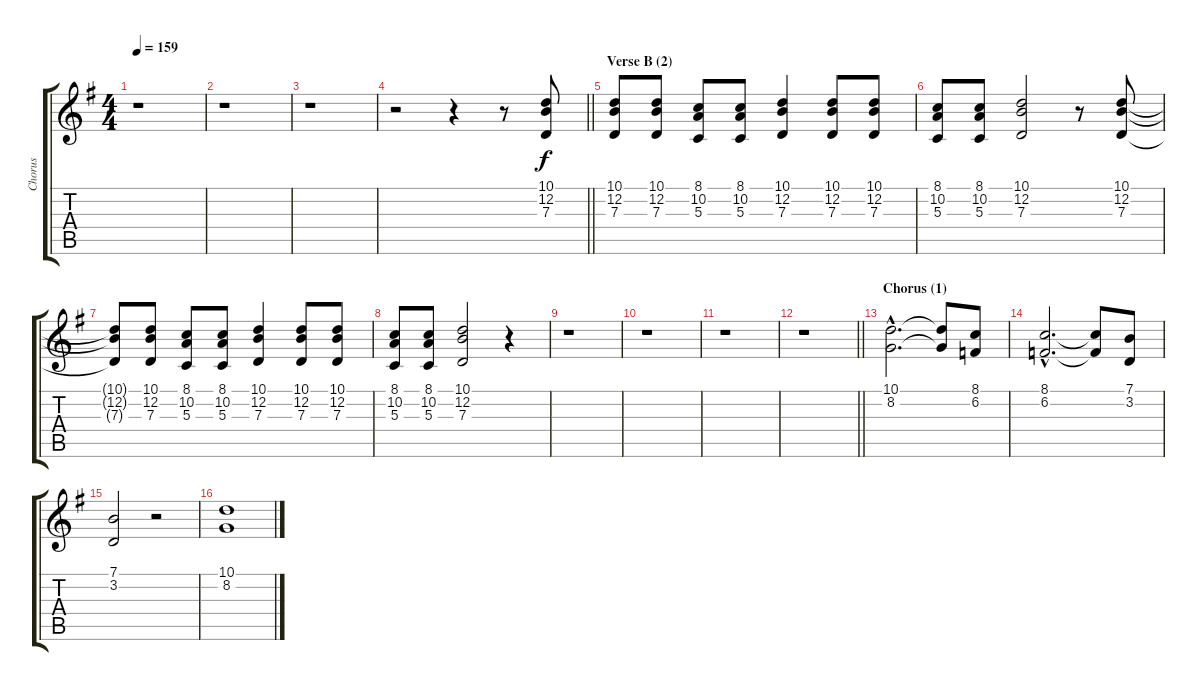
\track ("Chorus" "Chorus") {instrument sopranosax}
\staff {score tabs}
\tuning (E4 B3 G3 D3 A2 E2) {hide}
\ts (4 4)
\tempo 159
\clef g2
\ks g
r.1{dy f} |
r.1 |
r.1 |
\barLineRight lightlight
r.2 r.4 r.8 (10.1 12.2 7.3).8 |
\section ("" "Verse B (2)")
(10.1 12.2 7.3).8 (10.1 12.2 7.3).8 (8.1 10.2 5.3).8 (8.1 10.2 5.3).8 (10.1 12.2 7.3).4 (10.1 12.2 7.3).8 (10.1 12.2 7.3).8 |
(8.1 10.2 5.3).8 (8.1 10.2 5.3).8 (10.1 12.2 7.3).2 r.8 (10.1 12.2 7.3).8 |
(10.1{t} 12.2{t} 7.3{t}).8 (10.1 12.2 7.3).8 (8.1 10.2 5.3).8 (8.1 10.2 5.3).8 (10.1 12.2 7.3).4 (10.1 12.2 7.3).8 (10.1 12.2 7.3).8 |
(8.1 10.2 5.3).8 (8.1 10.2 5.3).8 (10.1 12.2 7.3).2 r.4 |
r.1 |
r.1 |
r.1 |
\barLineRight lightlight
r.1 |
\section ("" "Chorus (1)")
(10.1{hac} 8.2{hac}).2{d} (10.1{t} 8.2{t}).8 (8.1 6.2).8 |
(8.1{hac} 6.2{hac}).2{d} (8.1{t} 6.2{t}).8 (7.1 3.2).8 |
(7.1 3.2).2 r.2 |
(10.1 8.2).1
